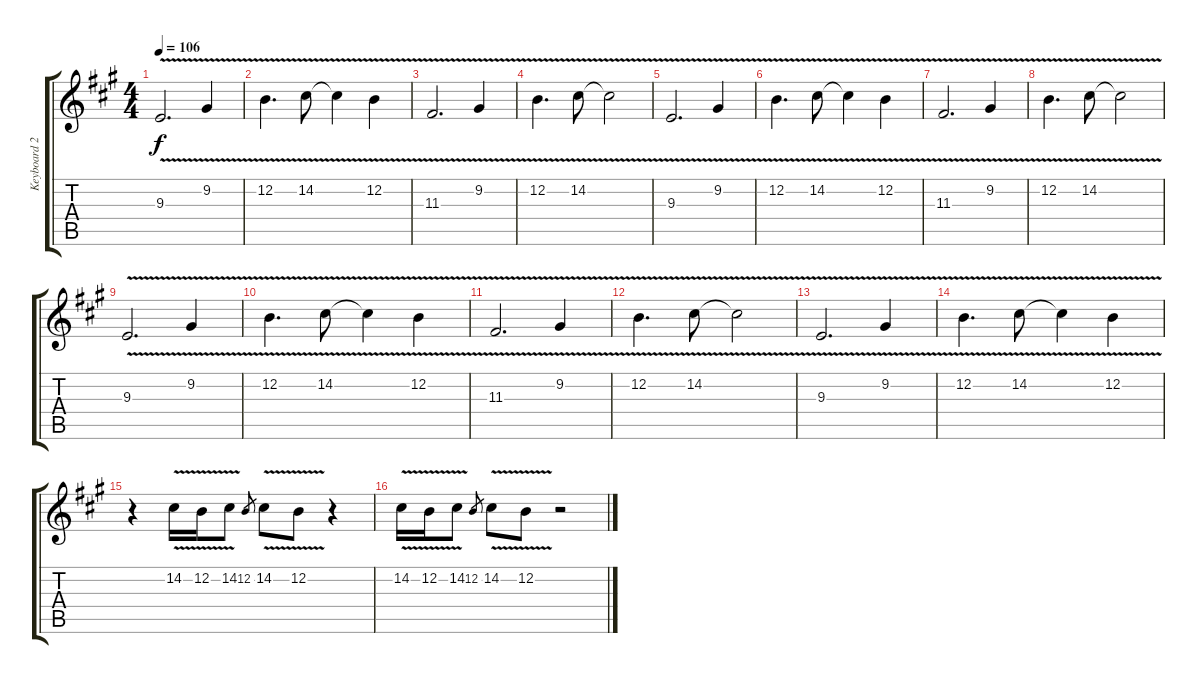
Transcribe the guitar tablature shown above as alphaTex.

\track ("Keyboard 2" "Keyboard 2") {instrument stringensemble1}
\staff {score tabs}
\tuning (E4 B3 G3 D3 A2 E2) {hide}
\ts (4 4)
\tempo 106
\clef g2
\ks f#minor
9.3{v}.2{d dy f} 9.2{v}.4 |
12.2{v}.4{d} 14.2{v}.8 14.2{t}.4 12.2{v}.4 |
11.3{v}.2{d} 9.2{v}.4 |
12.2{v}.4{d} 14.2{v}.8 14.2{t}.2 |
9.3{v}.2{d} 9.2{v}.4 |
12.2{v}.4{d} 14.2{v}.8 14.2{t}.4 12.2{v}.4 |
11.3{v}.2{d} 9.2{v}.4 |
12.2{v}.4{d} 14.2{v}.8 14.2{t}.2 |
9.3{v}.2{d} 9.2{v}.4 |
12.2{v}.4{d} 14.2{v}.8 14.2{t}.4 12.2{v}.4 |
11.3{v}.2{d} 9.2{v}.4 |
12.2{v}.4{d} 14.2{v}.8 14.2{t}.2 |
9.3{v}.2{d} 9.2{v}.4 |
12.2{v}.4{d} 14.2{v}.8 14.2{t}.4 12.2{v}.4 |
r.4 14.2{v}.16 12.2{v}.16 14.2{v}.8 12.2.8{gr} 14.2{v}.8 12.2{v}.8 r.4 |
14.2{v}.16 12.2{v}.16 14.2{v}.8 12.2.8{gr} 14.2{v}.8 12.2{v}.8 r.2
